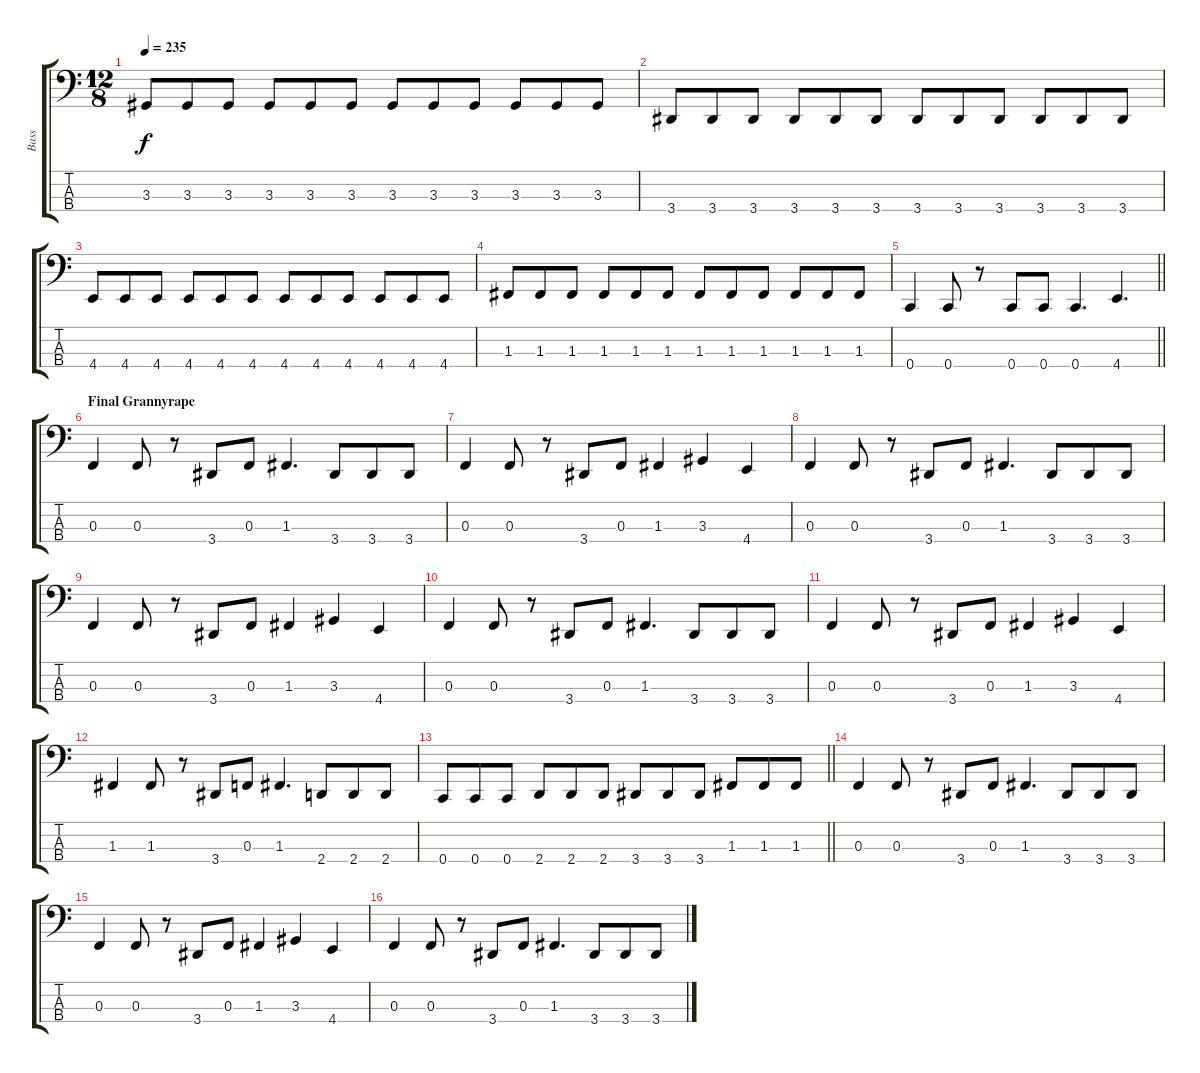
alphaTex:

\track ("Bass" "Bass") {instrument electricbassfinger}
\staff {score tabs}
\tuning (Eb2 Bb1 F1 C1) {hide}
\ts (12 8)
\tempo 235
\clef f4
\ks c
3.3.8{dy f} 3.3.8 3.3.8 3.3.8 3.3.8 3.3.8 3.3.8 3.3.8 3.3.8 3.3.8 3.3.8 3.3.8 |
3.4.8 3.4.8 3.4.8 3.4.8 3.4.8 3.4.8 3.4.8 3.4.8 3.4.8 3.4.8 3.4.8 3.4.8 |
4.4.8 4.4.8 4.4.8 4.4.8 4.4.8 4.4.8 4.4.8 4.4.8 4.4.8 4.4.8 4.4.8 4.4.8 |
1.3.8 1.3.8 1.3.8 1.3.8 1.3.8 1.3.8 1.3.8 1.3.8 1.3.8 1.3.8 1.3.8 1.3.8 |
\barLineRight lightlight
0.4.4 0.4.8 r.8 0.4.8 0.4.8 0.4.4{d} 4.4.4{d} |
\section ("" "Final Grannyrape")
0.3.4 0.3.8 r.8 3.4.8 0.3.8 1.3.4{d} 3.4.8 3.4.8 3.4.8 |
0.3.4 0.3.8 r.8 3.4.8 0.3.8 1.3.4 3.3.4 4.4.4 |
0.3.4 0.3.8 r.8 3.4.8 0.3.8 1.3.4{d} 3.4.8 3.4.8 3.4.8 |
0.3.4 0.3.8 r.8 3.4.8 0.3.8 1.3.4 3.3.4 4.4.4 |
0.3.4 0.3.8 r.8 3.4.8 0.3.8 1.3.4{d} 3.4.8 3.4.8 3.4.8 |
0.3.4 0.3.8 r.8 3.4.8 0.3.8 1.3.4 3.3.4 4.4.4 |
1.3.4 1.3.8 r.8 3.4.8 0.3.8 1.3.4{d} 2.4.8 2.4.8 2.4.8 |
\barLineRight lightlight
0.4.8 0.4.8 0.4.8 2.4.8 2.4.8 2.4.8 3.4.8 3.4.8 3.4.8 1.3.8 1.3.8 1.3.8 |
0.3.4 0.3.8 r.8 3.4.8 0.3.8 1.3.4{d} 3.4.8 3.4.8 3.4.8 |
0.3.4 0.3.8 r.8 3.4.8 0.3.8 1.3.4 3.3.4 4.4.4 |
0.3.4 0.3.8 r.8 3.4.8 0.3.8 1.3.4{d} 3.4.8 3.4.8 3.4.8
